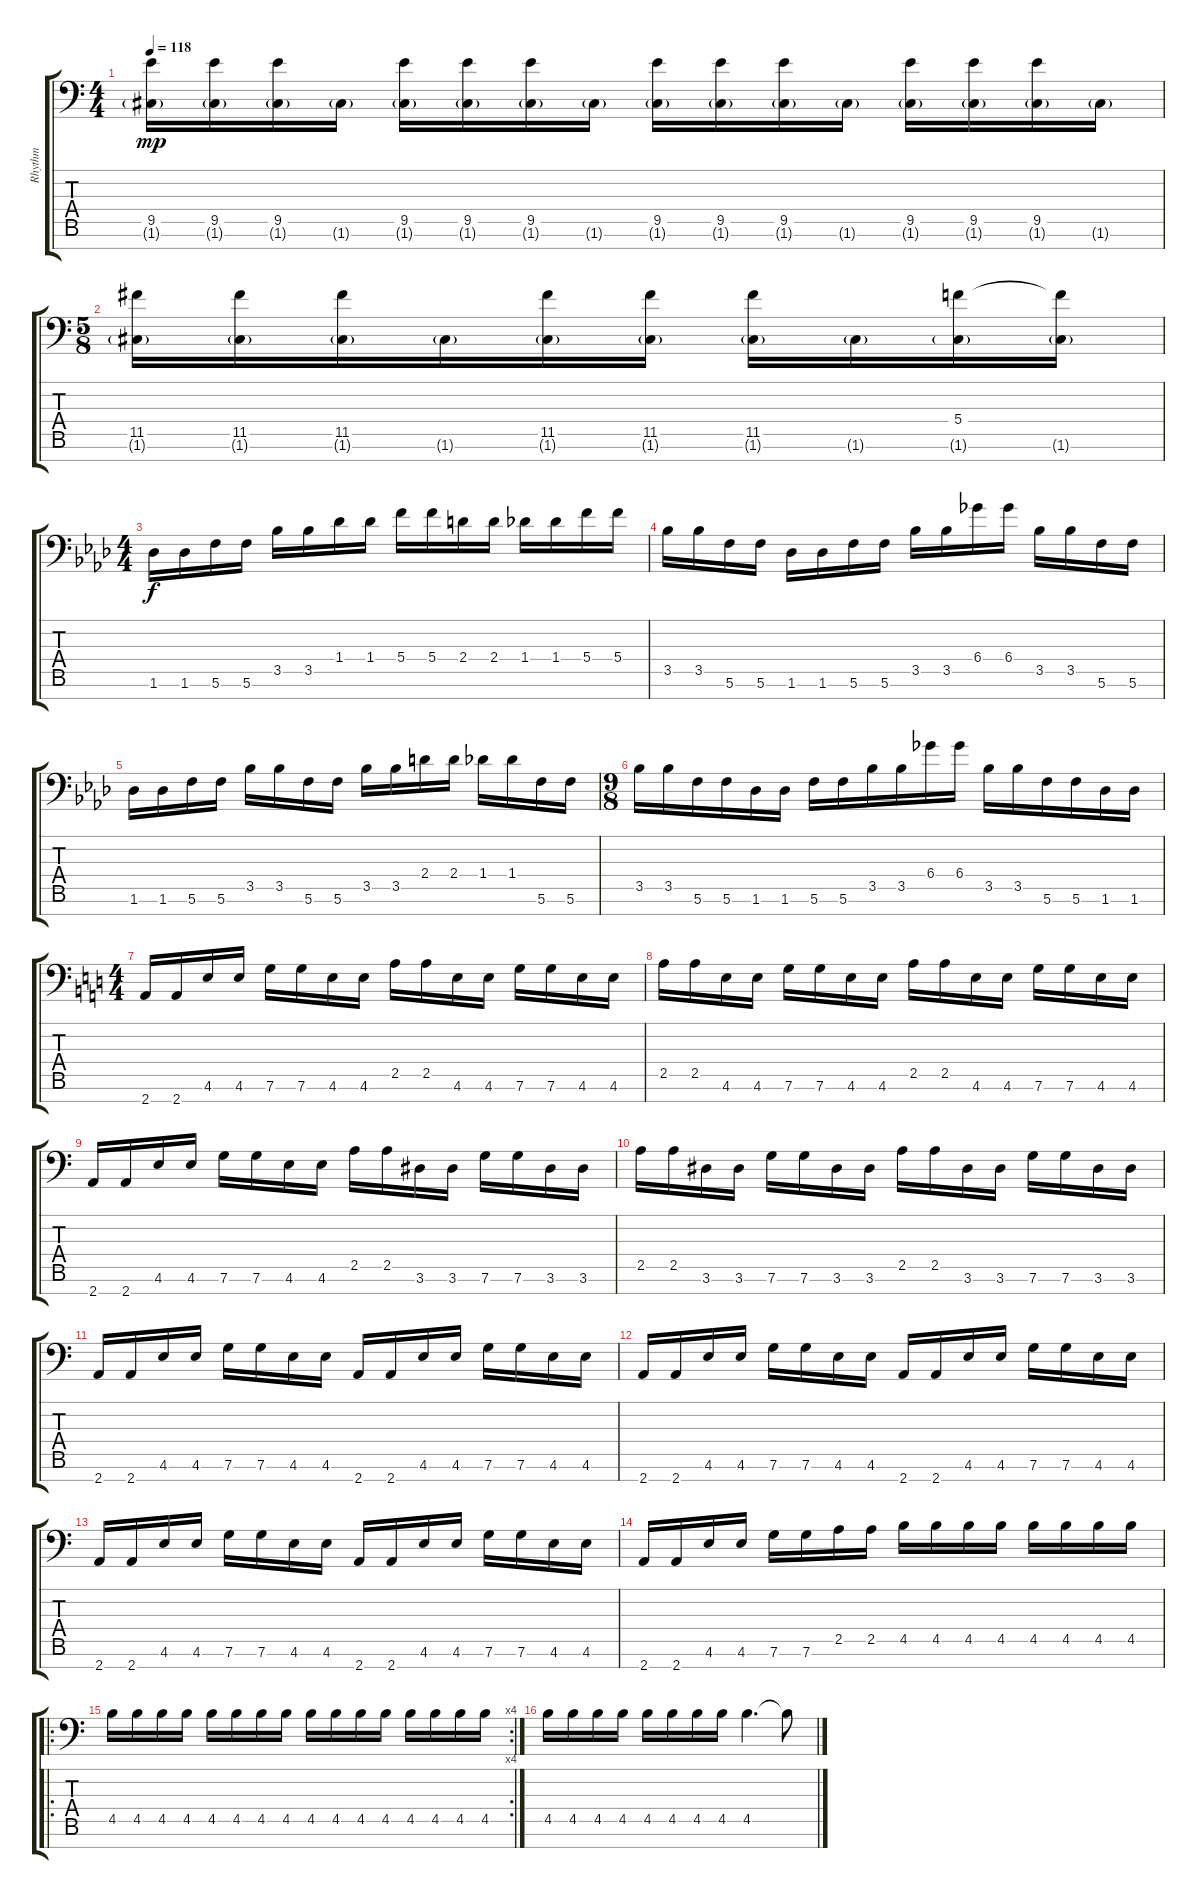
\track ("Rhythm" "Rhythm") {instrument distortionguitar}
\staff {score tabs}
\tuning (E4 C4 G3 C3 G2 C2 G1) {hide}
\ts (4 4)
\tempo 118
\clef f4
\ks c
(9.5 1.6{g}).16{dy mp} (9.5 1.6{g}).16 (9.5 1.6{g}).16 1.6{g}.16 (9.5 1.6{g}).16 (9.5 1.6{g}).16 (9.5 1.6{g}).16 1.6{g}.16 (9.5 1.6{g}).16 (9.5 1.6{g}).16 (9.5 1.6{g}).16 1.6{g}.16 (9.5 1.6{g}).16 (9.5 1.6{g}).16 (9.5 1.6{g}).16 1.6{g}.16 |
\ts (5 8)
(11.5 1.6{g}).16 (11.5 1.6{g}).16 (11.5 1.6{g}).16 1.6{g}.16 (11.5 1.6{g}).16 (11.5 1.6{g}).16 (11.5 1.6{g}).16 1.6{g}.16 (5.4 1.6{g}).16 (5.4{t} 1.6{g}).16 |
\ts (4 4)
\ks fminor
1.6.16{dy f} 1.6.16 5.6.16 5.6.16 3.5.16 3.5.16 1.4.16 1.4.16 5.4.16 5.4.16 2.4.16 2.4.16 1.4.16 1.4.16 5.4.16 5.4.16 |
3.5.16 3.5.16 5.6.16 5.6.16 1.6.16 1.6.16 5.6.16 5.6.16 3.5.16 3.5.16 6.4.16 6.4.16 3.5.16 3.5.16 5.6.16 5.6.16 |
1.6.16 1.6.16 5.6.16 5.6.16 3.5.16 3.5.16 5.6.16 5.6.16 3.5.16 3.5.16 2.4.16 2.4.16 1.4.16 1.4.16 5.6.16 5.6.16 |
\ts (9 8)
3.5.16 3.5.16 5.6.16 5.6.16 1.6.16 1.6.16 5.6.16 5.6.16 3.5.16 3.5.16 6.4.16 6.4.16 3.5.16 3.5.16 5.6.16 5.6.16 1.6.16 1.6.16 |
\ts (4 4)
\ks c
2.7.16 2.7.16 4.6.16 4.6.16 7.6.16 7.6.16 4.6.16 4.6.16 2.5.16 2.5.16 4.6.16 4.6.16 7.6.16 7.6.16 4.6.16 4.6.16 |
2.5.16 2.5.16 4.6.16 4.6.16 7.6.16 7.6.16 4.6.16 4.6.16 2.5.16 2.5.16 4.6.16 4.6.16 7.6.16 7.6.16 4.6.16 4.6.16 |
2.7.16 2.7.16 4.6.16 4.6.16 7.6.16 7.6.16 4.6.16 4.6.16 2.5.16 2.5.16 3.6.16 3.6.16 7.6.16 7.6.16 3.6.16 3.6.16 |
2.5.16 2.5.16 3.6.16 3.6.16 7.6.16 7.6.16 3.6.16 3.6.16 2.5.16 2.5.16 3.6.16 3.6.16 7.6.16 7.6.16 3.6.16 3.6.16 |
2.7.16 2.7.16 4.6.16 4.6.16 7.6.16 7.6.16 4.6.16 4.6.16 2.7.16 2.7.16 4.6.16 4.6.16 7.6.16 7.6.16 4.6.16 4.6.16 |
2.7.16 2.7.16 4.6.16 4.6.16 7.6.16 7.6.16 4.6.16 4.6.16 2.7.16 2.7.16 4.6.16 4.6.16 7.6.16 7.6.16 4.6.16 4.6.16 |
2.7.16 2.7.16 4.6.16 4.6.16 7.6.16 7.6.16 4.6.16 4.6.16 2.7.16 2.7.16 4.6.16 4.6.16 7.6.16 7.6.16 4.6.16 4.6.16 |
2.7.16 2.7.16 4.6.16 4.6.16 7.6.16 7.6.16 2.5.16 2.5.16 4.5.16 4.5.16 4.5.16 4.5.16 4.5.16 4.5.16 4.5.16 4.5.16 |
\ro
\rc 4
4.5.16 4.5.16 4.5.16 4.5.16 4.5.16 4.5.16 4.5.16 4.5.16 4.5.16 4.5.16 4.5.16 4.5.16 4.5.16 4.5.16 4.5.16 4.5.16 |
4.5.16 4.5.16 4.5.16 4.5.16 4.5.16 4.5.16 4.5.16 4.5.16 4.5.4{d} 4.5{t}.8
